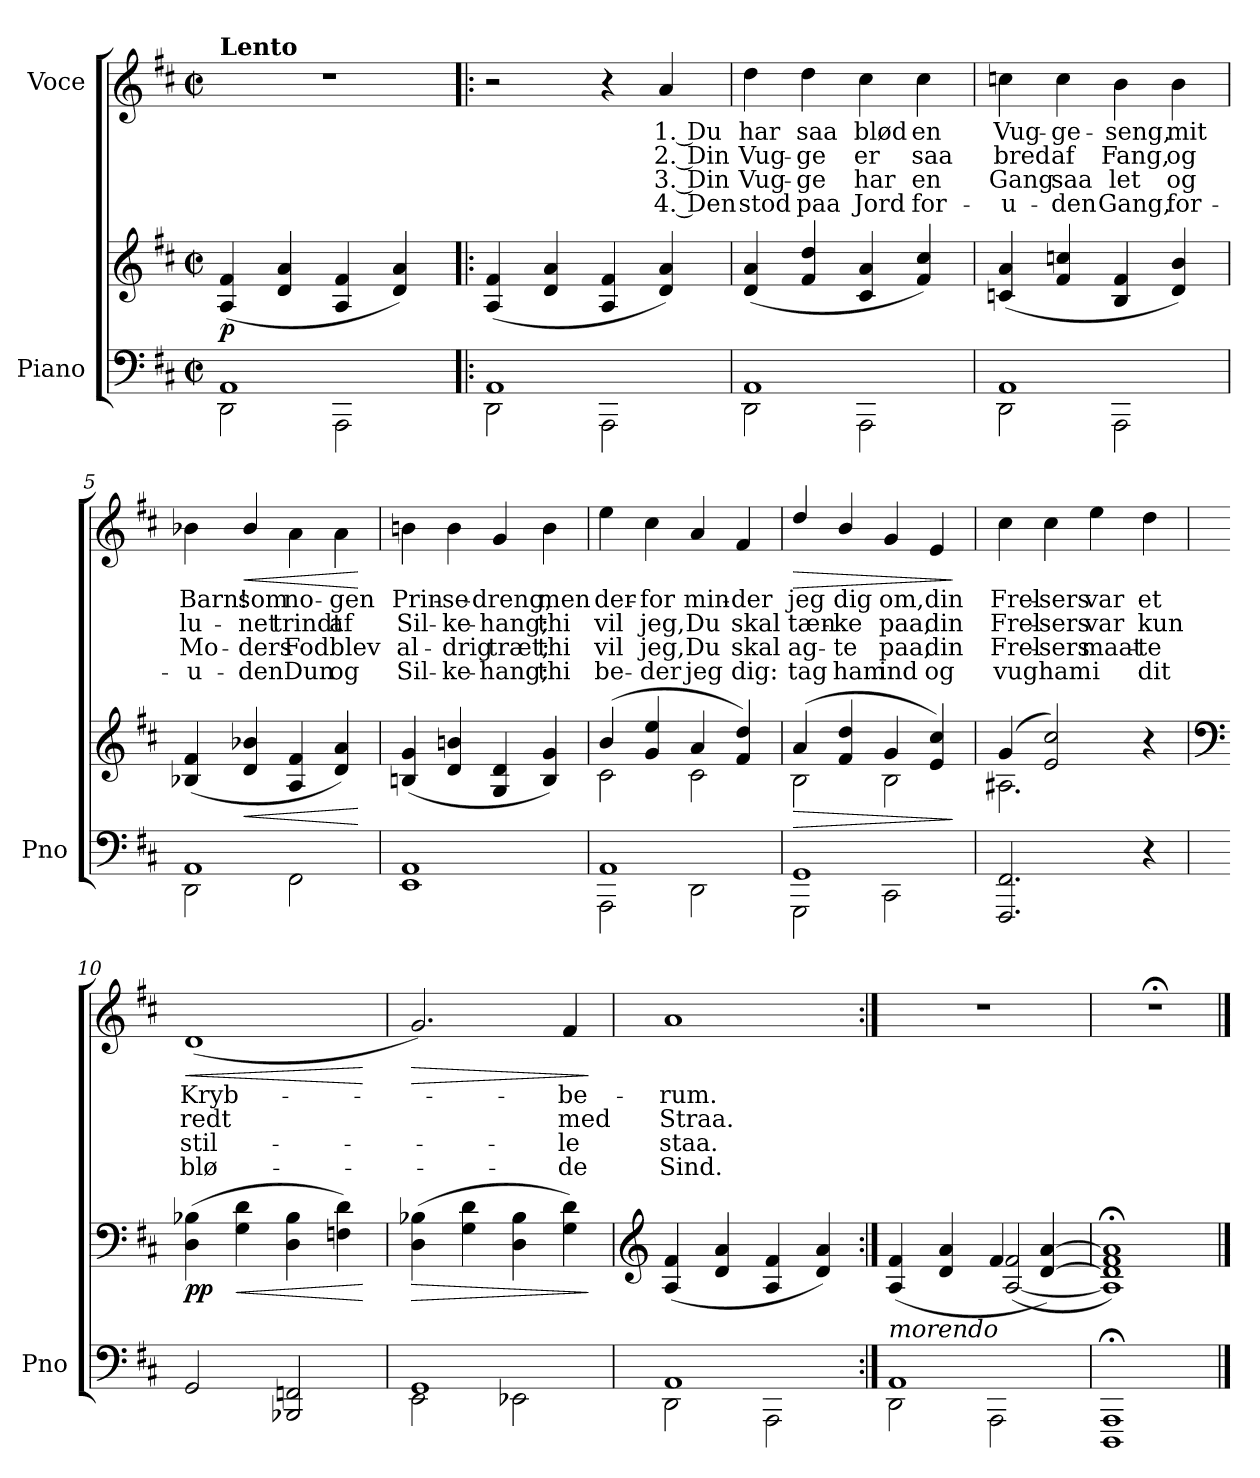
**kern	**kern	**dynam	**kern	**text	**text	**text	**text	**dynam
*part2	*part2	*part2	*part1	*part1	*part1	*part1	*part1	*part1
*staff3	*staff2	*staff2/3	*staff1	*staff1	*staff1	*staff1	*staff1	*staff1
*I"Piano	*	*	*I"Voce	*	*	*	*	*
*I'Pno	*	*	*	*	*	*	*	*
*clefF4	*clefG2	*	*clefG2	*	*	*	*	*
*k[f#c#]	*k[f#c#]	*	*k[f#c#]	*	*	*	*	*
*M2/2	*M2/2	*	*M2/2	*	*	*	*	*
*met(c|)	*met(c|)	*	*met(c|)	*	*	*	*	*
=1	=1	=1	=1	=1	=1	=1	=1	=1
*^	*	*	*	*	*	*	*	*
!	!	!	!	!LO:TX:a:B:t=Lento	!	!	!	!	!
!	!	!	!LO:DY:b	!	!	!	!	!	!
1AA	2DD\	(>4A/ 4f#/	p	1r	.	.	.	.	.
.	.	4d/ 4a/	.	.	.	.	.	.	.
.	2AAA\	4A/ 4f#/	.	.	.	.	.	.	.
.	.	4d/ 4a/)	.	.	.	.	.	.	.
=2!|:	=2!|:	=2!|:	=2!|:	=2!|:	=2!|:	=2!|:	=2!|:	=2!|:	=2!|:
1AA	2DD\	(>4A/ 4f#/	.	2r	.	.	.	.	.
.	.	4d/ 4a/	.	.	.	.	.	.	.
.	2AAA\	4A/ 4f#/	.	4r	.	.	.	.	.
!	!	!	!	!	!LO:LY:b	!LO:LY:b	!LO:LY:b	!LO:LY:b	!
.	.	4d/ 4a/)	.	4a/	1. Du	2. Din	3. Din	4. Den	.
=3	=3	=3	=3	=3	=3	=3	=3	=3	=3
!	!	!	!	!	!LO:LY:b	!LO:LY:b	!LO:LY:b	!LO:LY:b	!
1AA	2DD\	(>4d/ 4a/	.	4dd\	har	Vug-	Vug-	stod	.
!	!	!	!	!	!LO:LY:b	!LO:LY:b	!LO:LY:b	!LO:LY:b	!
.	.	4f#/ 4dd/	.	4dd\	saa	-ge	-ge	paa	.
!	!	!	!	!	!LO:LY:b	!LO:LY:b	!LO:LY:b	!LO:LY:b	!
.	2AAA\	4c#/ 4a/	.	4cc#\	blød	er	har	Jord	.
!	!	!	!	!	!LO:LY:b	!LO:LY:b	!LO:LY:b	!LO:LY:b	!
.	.	4f#/ 4cc#/)	.	4cc#\	en	saa	en	for-	.
=4	=4	=4	=4	=4	=4	=4	=4	=4	=4
!	!	!	!	!	!LO:LY:b	!LO:LY:b	!LO:LY:b	!LO:LY:b	!
1AA	2DD\	(>4cn/ 4a/	.	4ccn\	Vug-	bred	Gang	-u-	.
!	!	!	!	!	!LO:LY:b	!LO:LY:b	!LO:LY:b	!LO:LY:b	!
.	.	4f#/ 4ccn/	.	4cc\	ge-	af	saa	den	.
!	!	!	!	!	!LO:LY:b	!LO:LY:b	!LO:LY:b	!LO:LY:b	!
.	2AAA\	4B/ 4f#/	.	4b\	seng,	Fang,	let	Gang,	.
!	!	!	!	!	!LO:LY:b	!LO:LY:b	!LO:LY:b	!LO:LY:b	!
.	.	4d/ 4b/)	.	4b\	mit	og	og	for-	.
!!LO:LB:g=z
=5	=5	=5	=5	=5	=5	=5	=5	=5	=5
!	!	!	!	!	!LO:LY:b	!LO:LY:b	!LO:LY:b	!LO:LY:b	!
1AA	2DD\	(>4B-X/ 4f#/	.	4b-X\	Barn!	lu-	Mo-	-u-	.
!	!	!	!LO:HP:b	!	!LO:LY:b	!LO:LY:b	!LO:LY:b	!LO:LY:b	!LO:HP:b
.	.	4d/ 4b-X/	<	4b-/	som	-net	-ders	-den	<
!	!	!	!	!	!LO:LY:b	!LO:LY:b	!LO:LY:b	!LO:LY:b	!
.	2FF#\	4A/ 4f#/	.	4a\	no-	trindt	Fod	Dun	.
!	!	!	!	!	!LO:LY:b	!LO:LY:b	!LO:LY:b	!LO:LY:b	!
.	.	4d/ 4a/)	.	4a\	gen	af	blev	og	.
*v	*v	*	*	*	*	*	*	*	*
.	.	[	.	.	.	.	.	[
=6	=6	=6	=6	=6	=6	=6	=6	=6
*^	*	*	*	*	*	*	*	*
!	!	!	!	!	!LO:LY:b	!LO:LY:b	!LO:LY:b	!LO:LY:b	!
1AA	1EE	(>4Bn/ 4g/	.	4bn\	Prin-	Sil-	al-	Sil-	.
!	!	!	!	!	!LO:LY:b	!LO:LY:b	!LO:LY:b	!LO:LY:b	!
.	.	4d/ 4bn/	.	4b\	se-	-ke-	-drig	-ke-	.
!	!	!	!	!	!LO:LY:b	!LO:LY:b	!LO:LY:b	!LO:LY:b	!
.	.	4G/ 4d/	.	4g/	dreng,	-hang;	træt;	-hang;	.
!	!	!	!	!	!LO:LY:b	!LO:LY:b	!LO:LY:b	!LO:LY:b	!
.	.	4B/ 4g/)	.	4b\	men	thi	thi	thi	.
=7	=7	=7	=7	=7	=7	=7	=7	=7	=7
*	*	*^	*	*	*	*	*	*	*
!	!	!	!	!	!	!LO:LY:b	!LO:LY:b	!LO:LY:b	!LO:LY:b	!
1AA	2AAA\	(>4b/	2c#\	.	4ee\	der-	vil	vil	be-	.
!	!	!	!	!	!	!LO:LY:b	!LO:LY:b	!LO:LY:b	!LO:LY:b	!
.	.	4g/ 4ee/	.	.	4cc#\	for	jeg,	jeg,	-der	.
!	!	!	!	!	!	!LO:LY:b	!LO:LY:b	!LO:LY:b	!LO:LY:b	!
.	2DD\	4a/	2c#\	.	4a/	min-	Du	Du	jeg	.
!	!	!	!	!	!	!LO:LY:b	!LO:LY:b	!LO:LY:b	!LO:LY:b	!
.	.	4f#/ 4dd/)	.	.	4f#/	der	skal	skal	dig:	.
=8	=8	=8	=8	=8	=8	=8	=8	=8	=8	=8
!	!	!	!	!LO:HP:b	!	!LO:LY:b	!LO:LY:b	!LO:LY:b	!LO:LY:b	!LO:HP:b
1GG	2GGG\	(>4a/	2B\	>	4dd/	jeg	tæn-	ag-	tag	>
!	!	!	!	!	!	!LO:LY:b	!LO:LY:b	!LO:LY:b	!LO:LY:b	!
.	.	4f#/ 4dd/	.	.	4b/	dig	-ke	-te	ham	.
!	!	!	!	!	!	!LO:LY:b	!LO:LY:b	!LO:LY:b	!LO:LY:b	!
.	2CC#\	4g/	2B\	.	4g/	om,	paa,	paa,	ind	.
!	!	!	!	!	!	!LO:LY:b	!LO:LY:b	!LO:LY:b	!LO:LY:b	!
.	.	4e/ 4cc#/)	.	.	4e/	din	din	din	og	.
*v	*v	*	*	*	*	*	*	*	*	*
*	*v	*v	*	*	*	*	*	*	*
.	.	]	.	.	.	.	.	]
!!LO:LB:g=z
=9	=9	=9	=9	=9	=9	=9	=9	=9
*	*^	*	*	*	*	*	*	*
!	!	!	!	!	!LO:LY:b	!LO:LY:b	!LO:LY:b	!LO:LY:b	!
2.FFF#/ 2.FF#/	(>4g/	2.A#X\	.	4cc#\	Frel-	Frel-	Frel-	vug	.
!	!	!	!	!	!LO:LY:b	!LO:LY:b	!LO:LY:b	!LO:LY:b	!
.	2e/ 2cc#/)	.	.	4cc#\	sers	sers	sers	ham	.
!	!	!	!	!	!LO:LY:b	!LO:LY:b	!LO:LY:b	!LO:LY:b	!
.	.	.	.	4ee\	var	var	maat-	i	.
!	!	!	!	!	!LO:LY:b	!LO:LY:b	!LO:LY:b	!LO:LY:b	!
4r	4r	4ryy	.	4dd\	et	kun	te	dit	.
*	*v	*v	*	*	*	*	*	*	*
=10	=10	=10	=10	=10	=10	=10	=10	=10
*	*clefF4	*	*	*	*	*	*	*
*	*^	*	*	*	*	*	*	*
!	!	!	!LO:DY:b	!	!LO:LY:b	!LO:LY:b	!LO:LY:b	!LO:LY:b	!LO:HP:b
*	*v	*v	*	*	*	*	*	*	*
2GG/	(>4D\ 4B-X\	pp	(<1d	Kryb-	redt	stil-	blø-	<
!	!	!LO:HP:b	!	!	!	!	!	!
.	4G\ 4d\	<	.	.	.	.	.	.
2BBB-X/ 2FFn/	4D\ 4B-\	.	.	.	.	.	.	.
.	4Fn\ 4d\)	.	.	.	.	.	.	.
.	.	[	.	.	.	.	.	[
=11	=11	=11	=11	=11	=11	=11	=11	=11
*^	*	*	*	*	*	*	*	*
!	!	!	!LO:HP:b	!	!	!	!	!	!LO:HP:b
1GG	2EE\	(>4D\ 4B-X\	>	2.g/)	.	.	.	.	>
.	.	4G\ 4d\	.	.	.	.	.	.	.
.	2EE-X\	4D\ 4B-\	.	.	.	.	.	.	.
!	!	!	!	!	!LO:LY:b	!LO:LY:b	!LO:LY:b	!LO:LY:b	!
.	.	4G\ 4d\)	.	4f#/	-be-	med	-le	-de	.
*v	*v	*	*	*	*	*	*	*	*
.	.	]	.	.	.	.	.	]
=12	=12	=12	=12	=12	=12	=12	=12	=12
*	*clefG2	*	*	*	*	*	*	*
*^	*	*	*	*	*	*	*	*
!	!	!	!	!	!LO:LY:b	!LO:LY:b	!LO:LY:b	!LO:LY:b	!
1AA	2DD\	(>4A/ 4f#/	.	1a	rum.	Straa.	staa.	Sind.	.
.	.	4d/ 4a/	.	.	.	.	.	.	.
.	2AAA\	4A/ 4f#/	.	.	.	.	.	.	.
.	.	4d/ 4a/)	.	.	.	.	.	.	.
=13:|!	=13:|!	=13:|!	=13:|!	=13:|!	=13:|!	=13:|!	=13:|!	=13:|!	=13:|!
*	*	*^	*	*	*	*	*	*	*
!	!	!LO:TX:b:i:t=morendo	!	!	!	!	!	!	!	!
1AA	2DD\	(>4A/ 4f#/	2ryy	.	1r	.	.	.	.	.
.	.	4d/ 4a/	.	.	.	.	.	.	.	.
.	2AAA\	4f#/	(>[2A/ 2f#/	.	.	.	.	.	.	.
.	.	[4d/ [4a/)	.	.	.	.	.	.	.	.
*v	*v	*	*	*	*	*	*	*	*	*
=14	=14	=14	=14	=14	=14	=14	=14	=14	=14
1DDD;< 1AAA;<	1d];< 1f#;< 1a];<)	1A]	.	1r;<	.	.	.	.	.
*	*v	*v	*	*	*	*	*	*	*
==	==	==	==	==	==	==	==	==
*-	*-	*-	*-	*-	*-	*-	*-	*-
